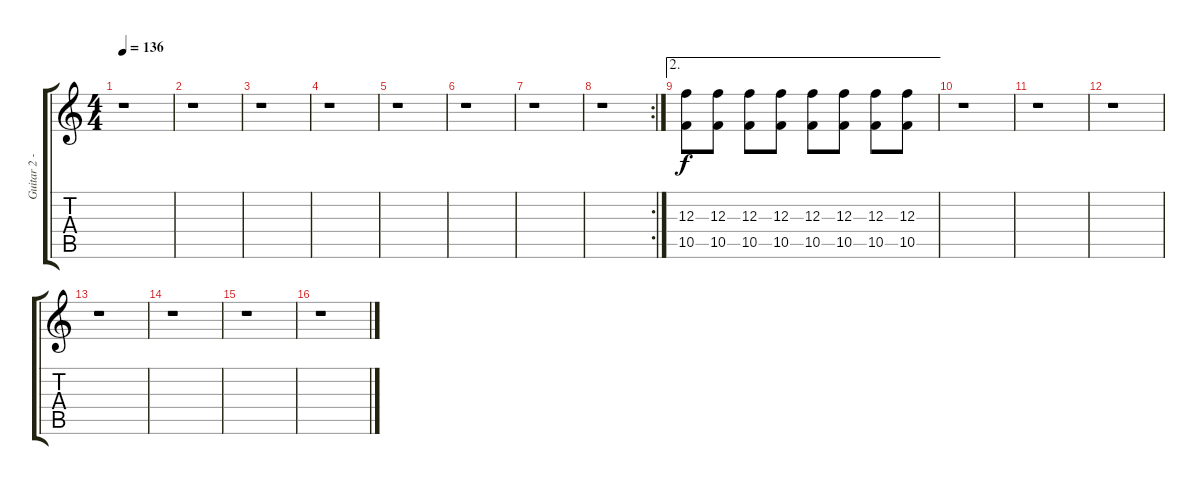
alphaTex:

\track ("Guitar 2 - Distortion" "Guitar 2 -") {instrument distortionguitar}
\staff {score tabs}
\tuning (D4 A3 F3 C3 G2 D2) {hide}
\ts (4 4)
\tempo 136
\clef g2
\ks c
r.1{dy f} |
r.1 |
r.1 |
r.1 |
r.1 |
r.1 |
r.1 |
\rc 2
r.1 |
\ae 2
(12.3 10.5).8 (12.3 10.5).8 (12.3 10.5).8 (12.3 10.5).8 (12.3 10.5).8 (12.3 10.5).8 (12.3 10.5).8 (12.3 10.5).8 |
r.1 |
r.1 |
r.1 |
r.1 |
r.1 |
r.1 |
r.1
